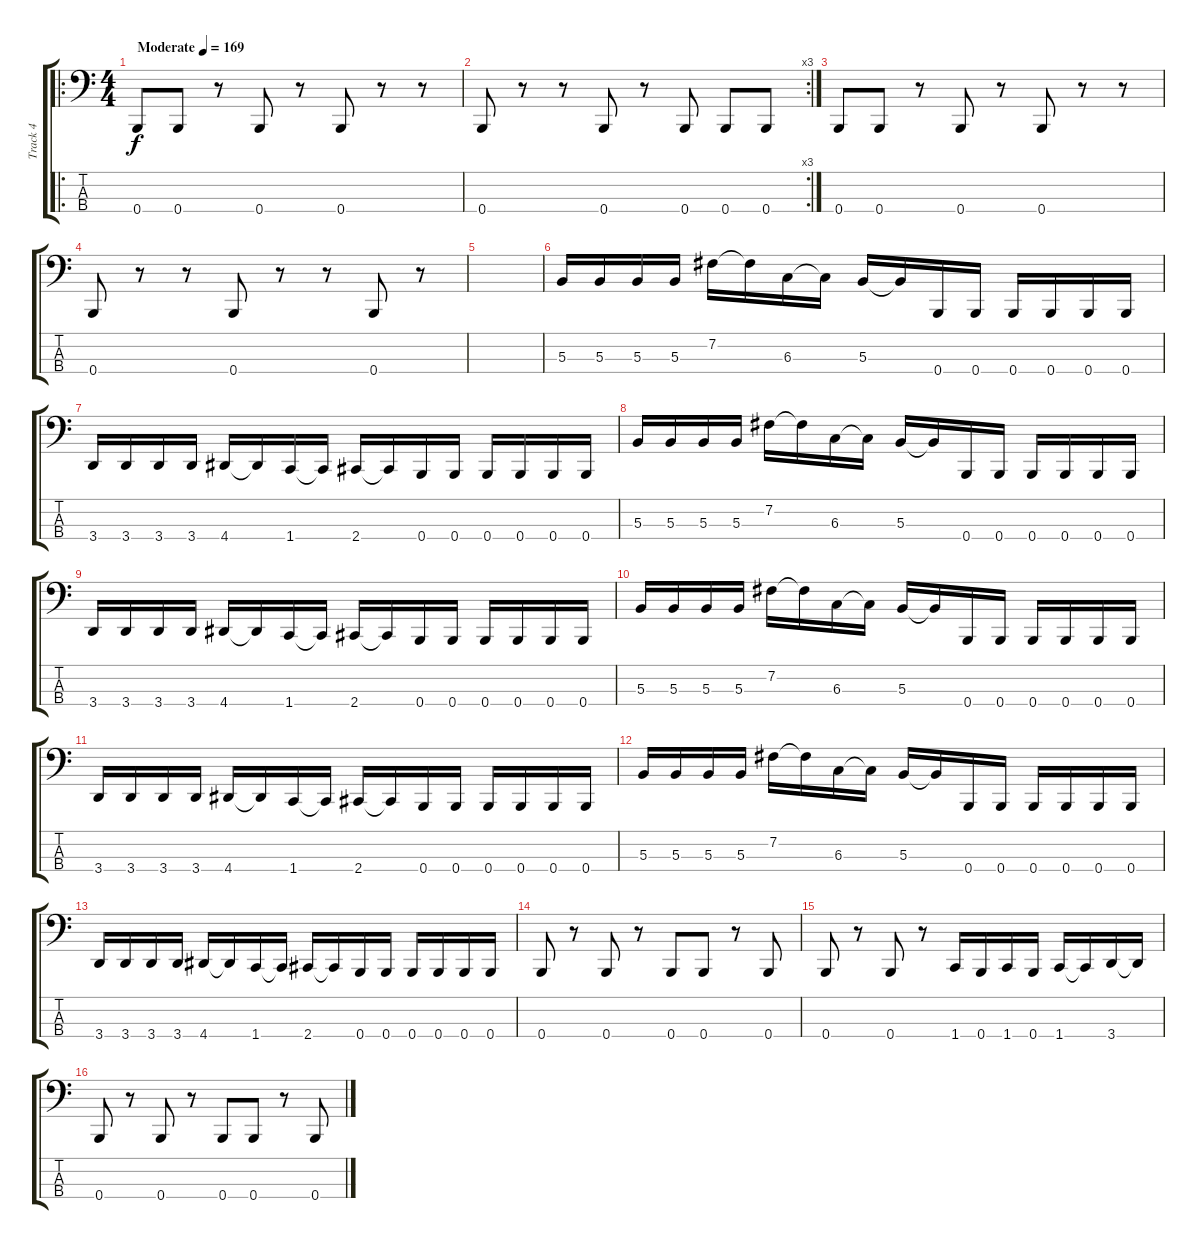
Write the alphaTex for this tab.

\track ("Track 4" "Track 4") {instrument electricbassfinger}
\staff {score tabs}
\tuning (E2 B1 Gb1 B0) {hide}
\ro
\ts (4 4)
\tempo (169 "Moderate")
\clef f4
\ks c
0.4.8{dy f instrument electricbassfinger} 0.4.8 r.8 0.4.8 r.8 0.4.8 r.8 r.8 |
\rc 3
0.4.8 r.8 r.8 0.4.8 r.8 0.4.8 0.4.8 0.4.8 |
0.4.8 0.4.8 r.8 0.4.8 r.8 0.4.8 r.8 r.8 |
0.4.8 r.8 r.8 0.4.8 r.8 r.8 0.4.8 r.8 |
|
5.3.16 5.3.16 5.3.16 5.3.16 7.2.16 7.2{t}.16 6.3.16 6.3{t}.16 5.3.16 5.3{t}.16 0.4.16 0.4.16 0.4.16 0.4.16 0.4.16 0.4.16 |
3.4.16 3.4.16 3.4.16 3.4.16 4.4.16 4.4{t}.16 1.4.16 1.4{t}.16 2.4.16 2.4{t}.16 0.4.16 0.4.16 0.4.16 0.4.16 0.4.16 0.4.16 |
5.3.16 5.3.16 5.3.16 5.3.16 7.2.16 7.2{t}.16 6.3.16 6.3{t}.16 5.3.16 5.3{t}.16 0.4.16 0.4.16 0.4.16 0.4.16 0.4.16 0.4.16 |
3.4.16 3.4.16 3.4.16 3.4.16 4.4.16 4.4{t}.16 1.4.16 1.4{t}.16 2.4.16 2.4{t}.16 0.4.16 0.4.16 0.4.16 0.4.16 0.4.16 0.4.16 |
5.3.16 5.3.16 5.3.16 5.3.16 7.2.16 7.2{t}.16 6.3.16 6.3{t}.16 5.3.16 5.3{t}.16 0.4.16 0.4.16 0.4.16 0.4.16 0.4.16 0.4.16 |
3.4.16 3.4.16 3.4.16 3.4.16 4.4.16 4.4{t}.16 1.4.16 1.4{t}.16 2.4.16 2.4{t}.16 0.4.16 0.4.16 0.4.16 0.4.16 0.4.16 0.4.16 |
5.3.16 5.3.16 5.3.16 5.3.16 7.2.16 7.2{t}.16 6.3.16 6.3{t}.16 5.3.16 5.3{t}.16 0.4.16 0.4.16 0.4.16 0.4.16 0.4.16 0.4.16 |
3.4.16 3.4.16 3.4.16 3.4.16 4.4.16 4.4{t}.16 1.4.16 1.4{t}.16 2.4.16 2.4{t}.16 0.4.16 0.4.16 0.4.16 0.4.16 0.4.16 0.4.16 |
0.4.8 r.8 0.4.8 r.8 0.4.8 0.4.8 r.8 0.4.8 |
0.4.8 r.8 0.4.8 r.8 1.4.16 0.4.16 1.4.16 0.4.16 1.4.16 1.4{t}.16 3.4.16 3.4{t}.16 |
0.4.8 r.8 0.4.8 r.8 0.4.8 0.4.8 r.8 0.4.8
